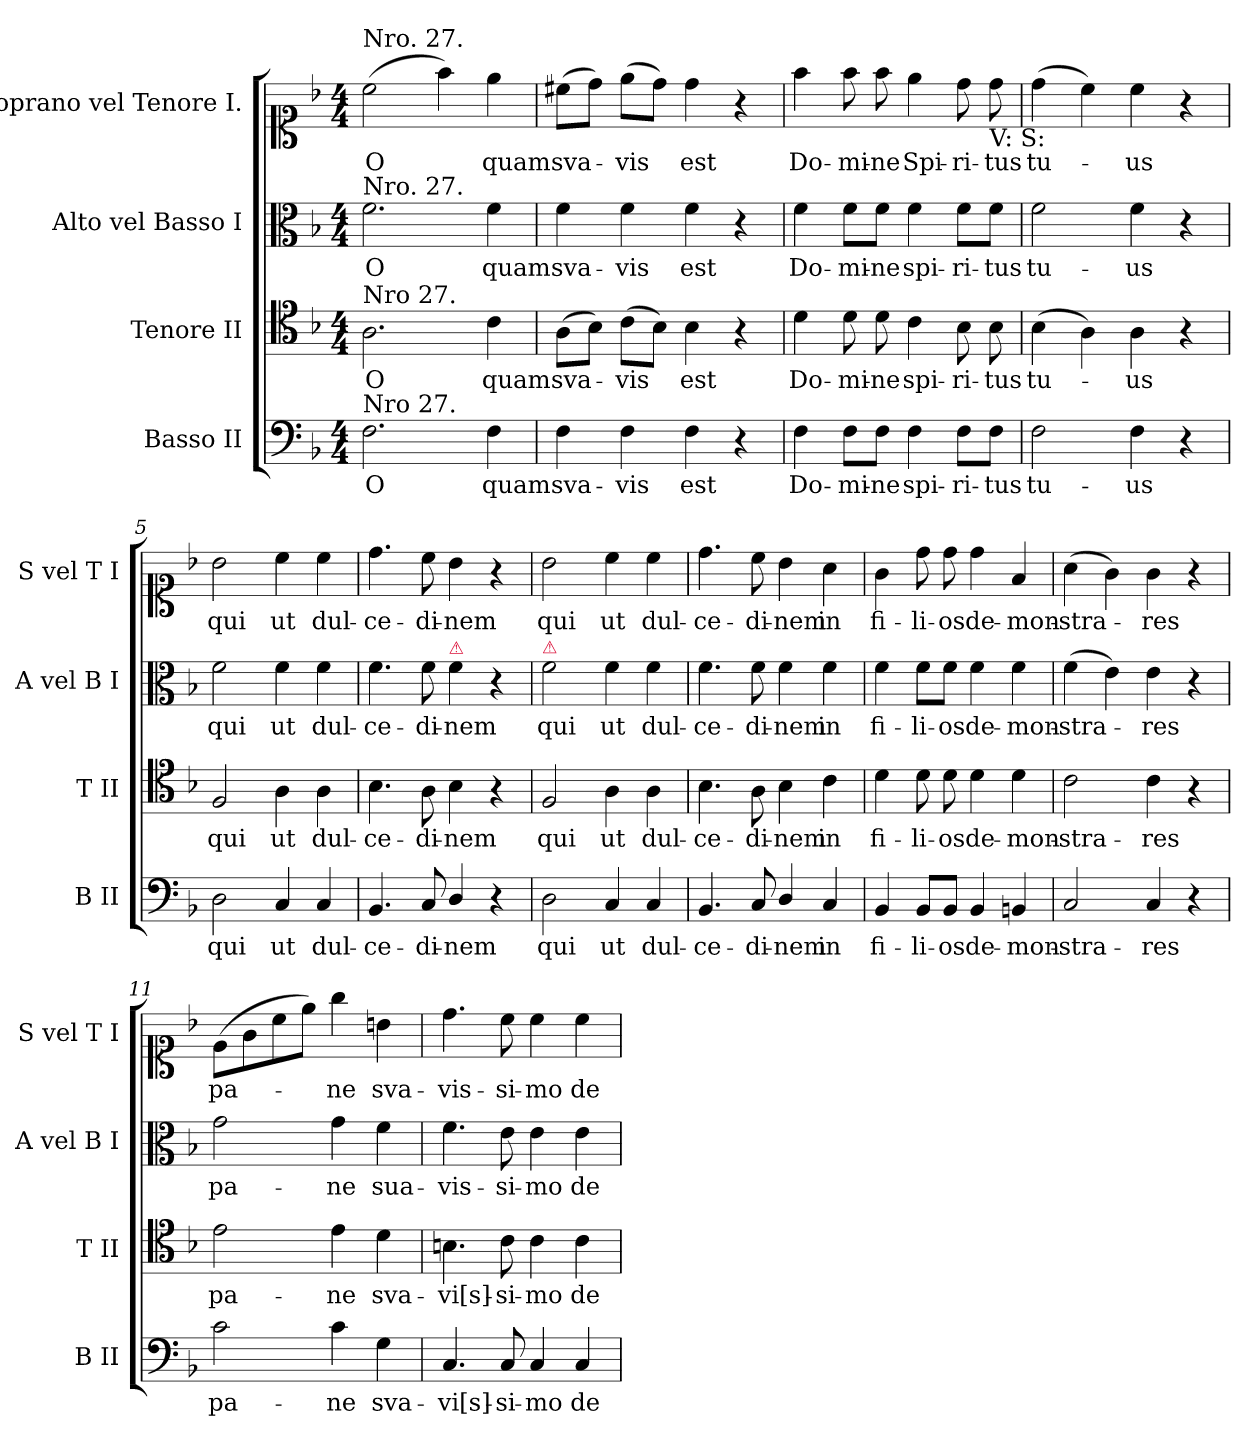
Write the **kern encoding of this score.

**kern	**text	**kern	**text	**kern	**text	**kern	**text
*part4	*part4	*part3	*part3	*part2	*part2	*part1	*part1
*staff4	*staff4	*staff3	*staff3	*staff2	*staff2	*staff1	*staff1
*I"Basso II	*	*I"Tenore II	*	*I"Alto vel Basso I	*	*I"Soprano vel Tenore I.	*
*I'B II	*	*I'T II	*	*I'A vel B I	*	*I'S vel T I	*
*clefF4	*	*clefC4	*	*clefC3	*	*clefC1	*
*k[b-]	*	*k[b-]	*	*k[b-]	*	*k[b-]	*
*F:	*	*F:	*	*F:	*	*F:	*
*M4/4	*	*M4/4	*	*M4/4	*	*M4/4	*
=1	=1	=1	=1	=1	=1	=1	=1
!	!	!	!	!	!	!LO:TX:a:t=Nro. 27.	!
!	!	!	!	!LO:TX:a:t=Nro. 27.	!	!	!
!	!	!LO:TX:a:t=Nro 27.	!	!	!	!	!
!LO:TX:a:t=Nro 27.	!	!	!	!	!	!	!
2.F\	O	2.A\	O	2.f\	O	(2cc\	O
.	.	.	.	.	.	4ff\)	.
4F\	quam	4c\	quam	4f\	quam	4ee\	quam
=2	=2	=2	=2	=2	=2	=2	=2
4F\	sva-	(8A\L	sva-	4f\	sva-	(8cc#X\L	sva-
.	.	8B-\J)	.	.	.	8dd\J)	.
4F\	-vis	(8c\L	-vis	4f\	-vis	(8ee\L	-vis
.	.	8B-\J)	.	.	.	8dd\J)	.
4F\	est	4B-\	est	4f\	est	4dd\	est
4r	.	4r	.	4r	.	4r	.
=3	=3	=3	=3	=3	=3	=3	=3
4F\	Do-	4d\	Do-	4f\	Do-	4ff\	Do-
8F\L	-mi-	8d\	-mi-	8f\L	-mi-	8ff\	-mi-
8F\J	-ne	8d\	-ne	8f\J	-ne	8ff\	-ne
4F\	spi-	4c\	spi-	4f\	spi-	4ee\	Spi-
8F\L	-ri-	8B-\	-ri-	8f\L	-ri-	8dd\	-ri-
!	!	!	!	!	!	!LO:TX:b:t=V&colon; S&colon;	!
8F\J	-tus	8B-\	-tus	8f\J	-tus	8dd\	-tus
=4	=4	=4	=4	=4	=4	=4	=4
2F\	tu-	(4B-\	tu-	2f\	tu-	(4dd\	tu-
.	.	4A\)	.	.	.	4cc\)	.
4F\	-us	4A\	-us	4f\	-us	4cc\	-us
4r	.	4r	.	4r	.	4r	.
=5	=5	=5	=5	=5	=5	=5	=5
2D\	qui	2F/	qui	2f\	qui	2b-\	qui
4C/	ut	4A\	ut	4f\	ut	4cc\	ut
4C/	dul-	4A\	dul-	4f\	dul-	4cc\	dul-
=6	=6	=6	=6	=6	=6	=6	=6
4.BB-/	-ce-	4.B-\	-ce-	4.f\	-ce-	4.dd\	-ce-
8C/	-di-	8A\	-di-	8f\	-di-	8cc\	-di-
!	!	!	!	!LO:TX:a:color=crimson:t=⚠	!	!	!
4D/	-nem	4B-\	-nem	4f\	-nem	4b-\	-nem
4r	.	4r	.	4r	.	4r	.
=7	=7	=7	=7	=7	=7	=7	=7
!	!	!	!	!LO:TX:a:color=crimson:t=⚠	!	!	!
2D\	qui	2F/	qui	2f\	qui	2b-\	qui
4C/	ut	4A\	ut	4f\	ut	4cc\	ut
4C/	dul-	4A\	dul-	4f\	dul-	4cc\	dul-
=8	=8	=8	=8	=8	=8	=8	=8
4.BB-/	-ce-	4.B-\	-ce-	4.f\	-ce-	4.dd\	-ce-
8C/	-di-	8A\	-di-	8f\	-di-	8cc\	-di-
4D/	-nem	4B-\	-nem	4f\	-nem	4b-\	-nem
4C/	in	4c\	in	4f\	in	4a\	in
=9	=9	=9	=9	=9	=9	=9	=9
4BB-/	fi-	4d\	fi-	4f\	fi-	4g\	fi-
8BB-/L	-li-	8d\	-li-	8f\L	-li-	8dd\	-li-
8BB-/J	-os	8d\	-os	8f\J	-os	8dd\	-os
4BB-/	de-	4d\	de-	4f\	de-	4dd\	de-
4BBn/	-mon-	4d\	-mon-	4f\	-mon-	4f/	-mon-
=10	=10	=10	=10	=10	=10	=10	=10
2C/	-stra-	2c\	-stra-	(4f\	-stra-	(4a\	-stra-
.	.	.	.	4e\)	.	4g\)	.
4C/	-res	4c\	-res	4e\	-res	4g\	-res
4r	.	4r	.	4r	.	4r	.
=11	=11	=11	=11	=11	=11	=11	=11
2c\	pa-	2e\	pa-	2g\	pa-	(8e\L	pa-
.	.	.	.	.	.	8g\	.
.	.	.	.	.	.	8cc\	.
.	.	.	.	.	.	8ee\J)	.
4c\	-ne	4e\	-ne	4g\	-ne	4gg\	-ne
4G\	sva-	4d\	sva-	4f\	sua-	4bn\	sva-
=12	=12	=12	=12	=12	=12	=12	=12
4.C/	-vi[s]-	4.Bn\	-vi[s]-	4.f\	-vis-	4.dd\	-vis-
8C/	-si-	8c\	-si-	8e\	-si-	8cc\	-si-
4C/	-mo	4c\	-mo	4e\	-mo	4cc\	-mo
4C/	de	4c\	de	4e\	de	4cc\	de
=	=	=	=	=	=	=	=
*-	*-	*-	*-	*-	*-	*-	*-
